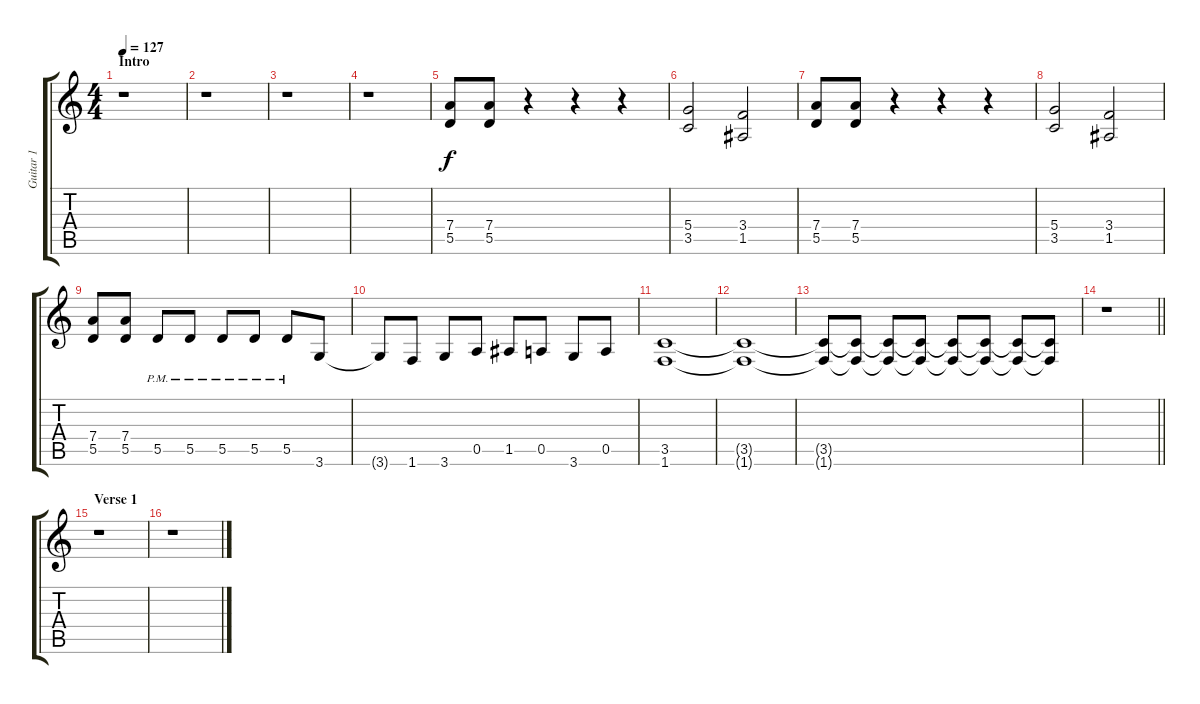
\track ("Guitar 1" "Guitar 1") {instrument distortionguitar}
\staff {score tabs}
\tuning (E4 B3 G3 D3 A2 E2) {hide}
\ts (4 4)
\section ("" "Intro")
\tempo 127
\clef g2
\ks c
r.1{dy f instrument distortionguitar} |
r.1 |
r.1 |
r.1 |
(7.4 5.5).8 (7.4 5.5).8 r.4 r.4 r.4 |
(5.4 3.5).2 (3.4 1.5).2 |
(7.4 5.5).8 (7.4 5.5).8 r.4 r.4 r.4 |
(5.4 3.5).2 (3.4 1.5).2 |
(7.4 5.5).8 (7.4 5.5).8 5.5{pm}.8 5.5{pm}.8 5.5{pm}.8 5.5{pm}.8 5.5{pm}.8 3.6.8 |
3.6{t}.8 1.6.8 3.6.8 0.5.8 1.5.8 0.5.8 3.6.8 0.5.8 |
(3.5 1.6).1 |
(3.5{t} 1.6{t}).1 |
(3.5{t} 1.6{t}).8{volume 11} (3.5{t} 1.6{t}).8 (3.5{t} 1.6{t}).8{volume 8} (3.5{t} 1.6{t}).8 (3.5{t} 1.6{t}).8{volume 6} (3.5{t} 1.6{t}).8 (3.5{t} 1.6{t}).8{volume 3} (3.5{t} 1.6{t}).8 |
\barLineRight lightlight
r.1 |
\section ("" "Verse 1")
r.1 |
r.1
